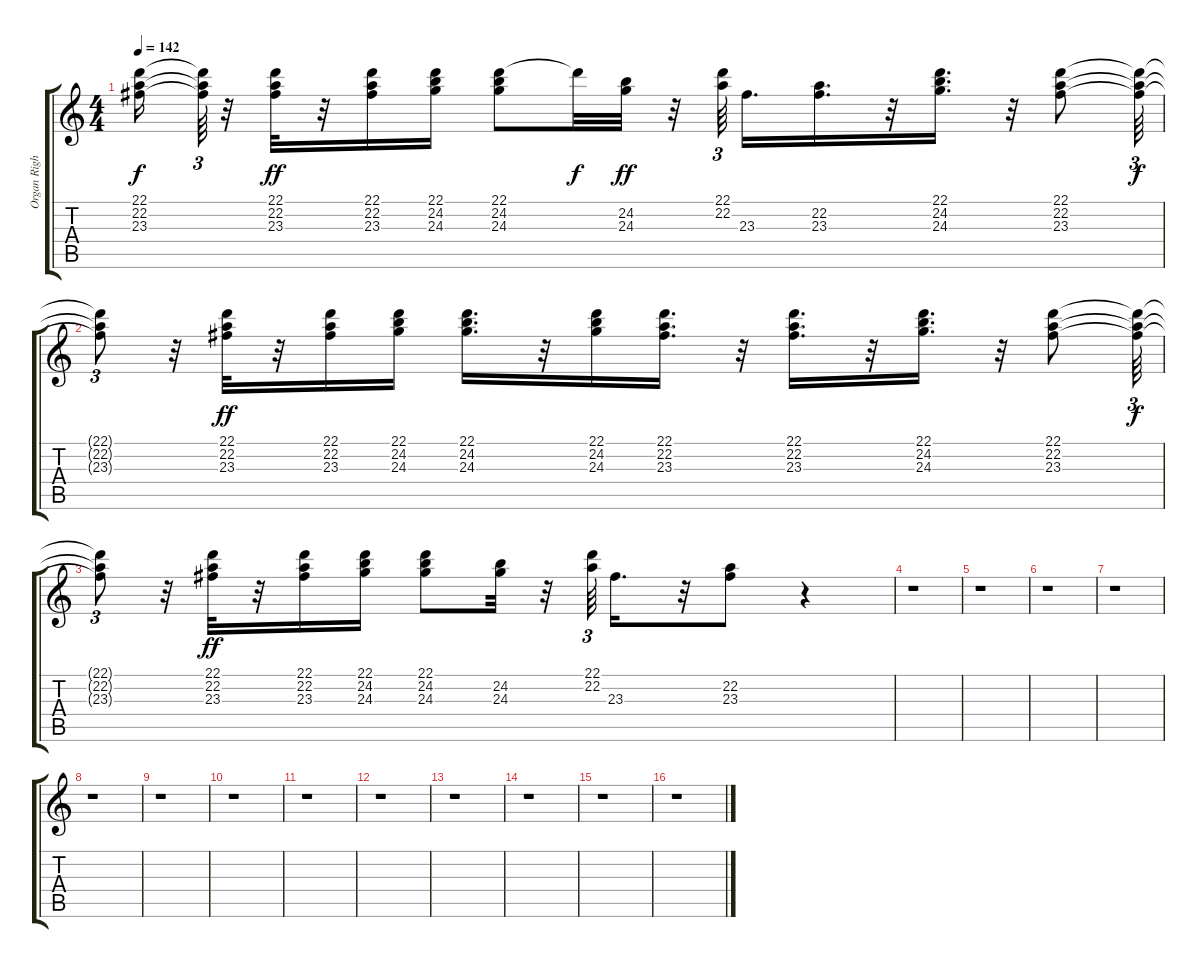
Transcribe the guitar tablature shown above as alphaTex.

\track ("Organ Right" "Organ Righ") {instrument rockorgan}
\staff {score tabs}
\tuning (E4 B3 G3 D3 A2 E2) {hide}
\ts (4 4)
\tempo 142
\clef g2
\ks c
(22.1{t} 22.2{t} 23.3{t}).16{dy f} (22.1{t} 22.2{t} 23.3{t}).64{tu (3 2)} r.32 (22.1 22.2 23.3).32{dy ff} r.32 (22.1 22.2 23.3).16 (22.1 24.2 24.3).16 (22.1 24.2 24.3).8 22.1{t}.32{dy f} (24.2 24.3).32{dy ff} r.32 (22.1 22.2).64{tu (3 2) beam splitsecondary} 23.3.16{d} (22.2 23.3).16{d} r.32 (22.1 24.2 24.3).16{d} r.32 (22.1 22.2 23.3).8 (22.1{t} 22.2{t} 23.3{t}).64{tu (3 2) dy f} |
(22.1{t} 22.2{t} 23.3{t}).8{tu (3 2)} r.32 (22.1 22.2 23.3).32{dy ff} r.32 (22.1 22.2 23.3).16 (22.1 24.2 24.3).16 (22.1 24.2 24.3).16{d} r.32 (22.1 24.2 24.3).16 (22.1 22.2 23.3).16{d} r.32 (22.1 22.2 23.3).16{d} r.32 (22.1 24.2 24.3).16{d} r.32 (22.1 22.2 23.3).8 (22.1{t} 22.2{t} 23.3{t}).64{tu (3 2) dy f} |
(22.1{t} 22.2{t} 23.3{t}).8{tu (3 2)} r.32 (22.1 22.2 23.3).32{dy ff} r.32 (22.1 22.2 23.3).16 (22.1 24.2 24.3).16 (22.1 24.2 24.3).8 (24.2 24.3).32 r.32 (22.1 22.2).64{tu (3 2)} 23.3.16{d} r.32 (22.2 23.3).8 r.4 |
r.1 |
r.1 |
r.1 |
r.1 |
r.1 |
r.1 |
r.1 |
r.1 |
r.1 |
r.1 |
r.1 |
r.1 |
r.1
